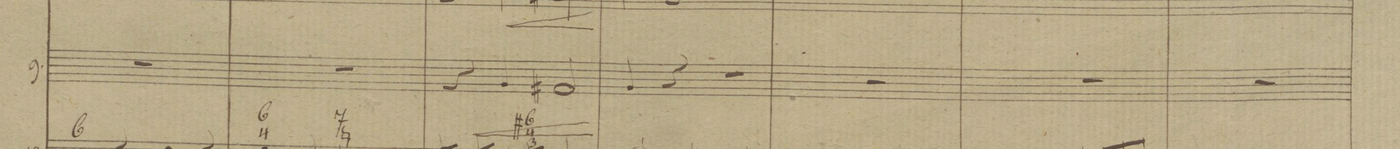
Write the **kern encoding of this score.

**kern	**dynam
*I"Corni in F.	*
*clefG2	*
*k[b-]	*
*met(c|)	*
*M2/2	*
1r	.
=50	=50
1r	.
=51	=51
4r	.
4c/	.
2BX/	.
=52	=52
4c/	.
4r	.
2r	.
=53	=53
1r	.
=54	=54
1r	.
=55	=55
1r	.
=56	=56
*-	*-
